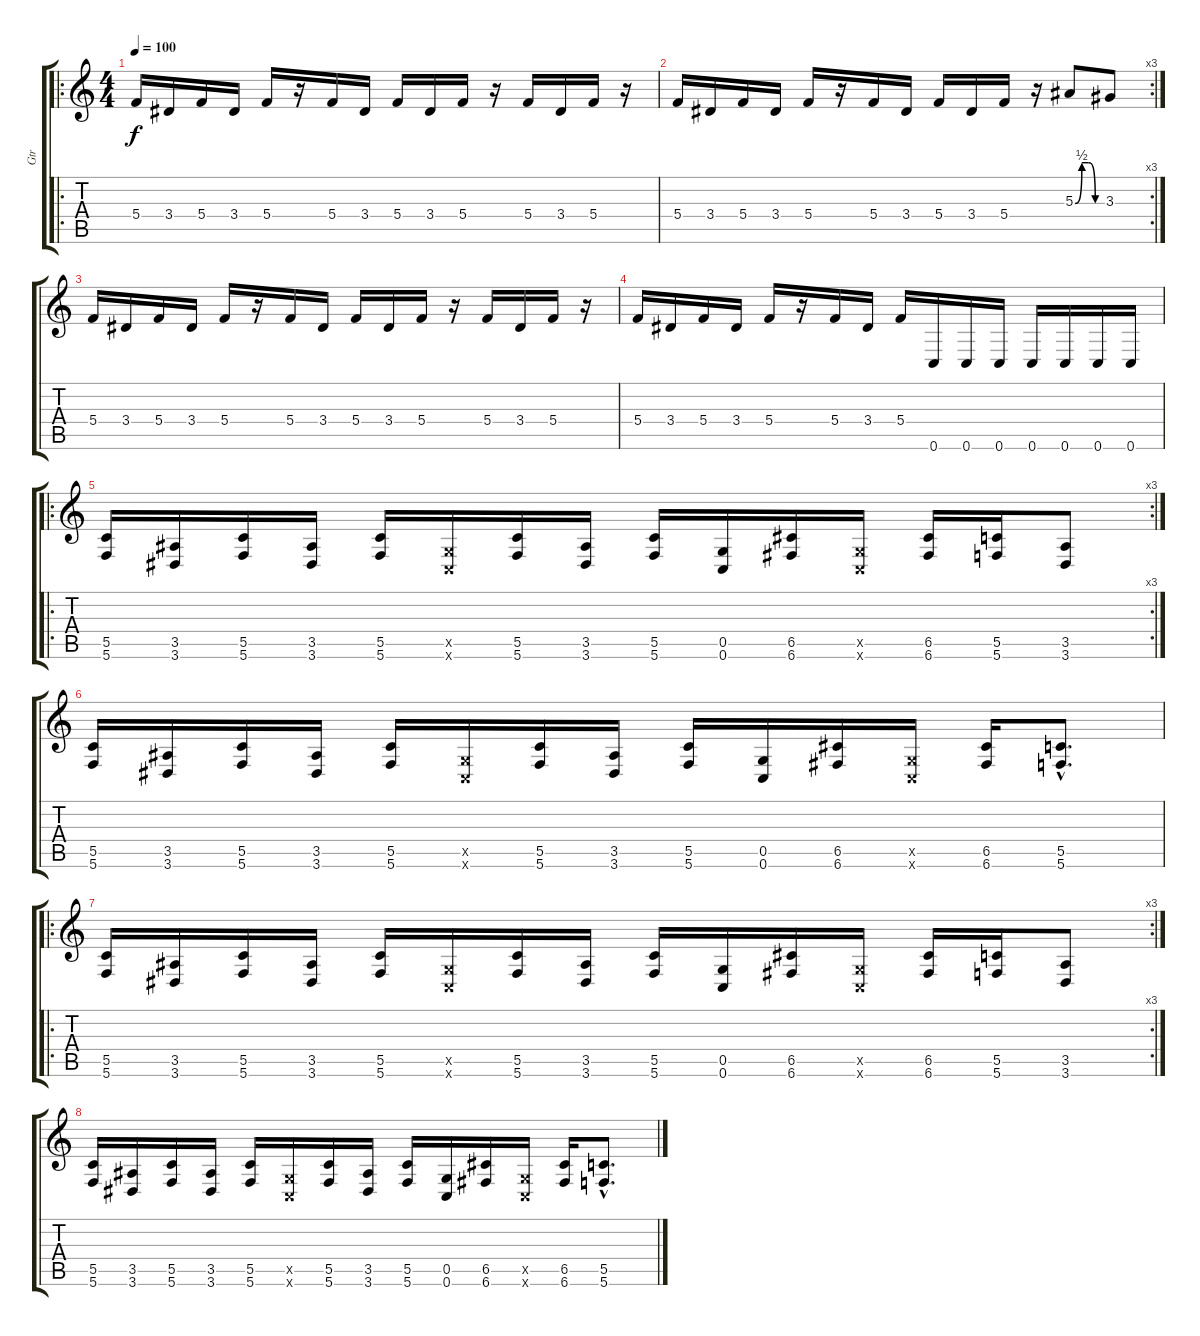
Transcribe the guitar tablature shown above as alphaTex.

\track ("Gtr" "Gtr") {instrument overdrivenguitar}
\staff {score tabs}
\tuning (D4 A3 F3 C3 G2 C2) {hide}
\ro
\ts (4 4)
\tempo 100
\clef g2
\ks c
5.4.16{dy f} 3.4.16 5.4.16 3.4.16 5.4.16 r.16 5.4.16 3.4.16 5.4.16 3.4.16 5.4.16 r.16 5.4.16 3.4.16 5.4.16 r.16 |
\rc 3
5.4.16 3.4.16 5.4.16 3.4.16 5.4.16 r.16 5.4.16 3.4.16 5.4.16 3.4.16 5.4.16 r.16 5.3{be (custom 0 0 15 2 30 2 45 0 60 0)}.8 3.3.8 |
5.4.16 3.4.16 5.4.16 3.4.16 5.4.16 r.16 5.4.16 3.4.16 5.4.16 3.4.16 5.4.16 r.16 5.4.16 3.4.16 5.4.16 r.16 |
5.4.16 3.4.16 5.4.16 3.4.16 5.4.16 r.16 5.4.16 3.4.16 5.4.16 0.6.16 0.6.16 0.6.16 0.6.16 0.6.16 0.6.16 0.6.16 |
\ro
\rc 3
(5.5 5.6).16 (3.5 3.6).16 (5.5 5.6).16 (3.5 3.6).16 (5.5 5.6).16 (0.5{x} 0.6{x}).16 (5.5 5.6).16 (3.5 3.6).16 (5.5 5.6).16 (0.5 0.6).16 (6.5 6.6).16 (0.5{x} 0.6{x}).16 (6.5 6.6).16 (5.5 5.6).16 (3.5 3.6).8 |
(5.5 5.6).16 (3.5 3.6).16 (5.5 5.6).16 (3.5 3.6).16 (5.5 5.6).16 (0.5{x} 0.6{x}).16 (5.5 5.6).16 (3.5 3.6).16 (5.5 5.6).16 (0.5 0.6).16 (6.5 6.6).16 (0.5{x} 0.6{x}).16 (6.5 6.6).16 (5.5{hac} 5.6{hac}).8{d} |
\ro
\rc 3
(5.5 5.6).16 (3.5 3.6).16 (5.5 5.6).16 (3.5 3.6).16 (5.5 5.6).16 (0.5{x} 0.6{x}).16 (5.5 5.6).16 (3.5 3.6).16 (5.5 5.6).16 (0.5 0.6).16 (6.5 6.6).16 (0.5{x} 0.6{x}).16 (6.5 6.6).16 (5.5 5.6).16 (3.5 3.6).8 |
(5.5 5.6).16 (3.5 3.6).16 (5.5 5.6).16 (3.5 3.6).16 (5.5 5.6).16 (0.5{x} 0.6{x}).16 (5.5 5.6).16 (3.5 3.6).16 (5.5 5.6).16 (0.5 0.6).16 (6.5 6.6).16 (0.5{x} 0.6{x}).16 (6.5 6.6).16 (5.5{hac} 5.6{hac}).8{d}
